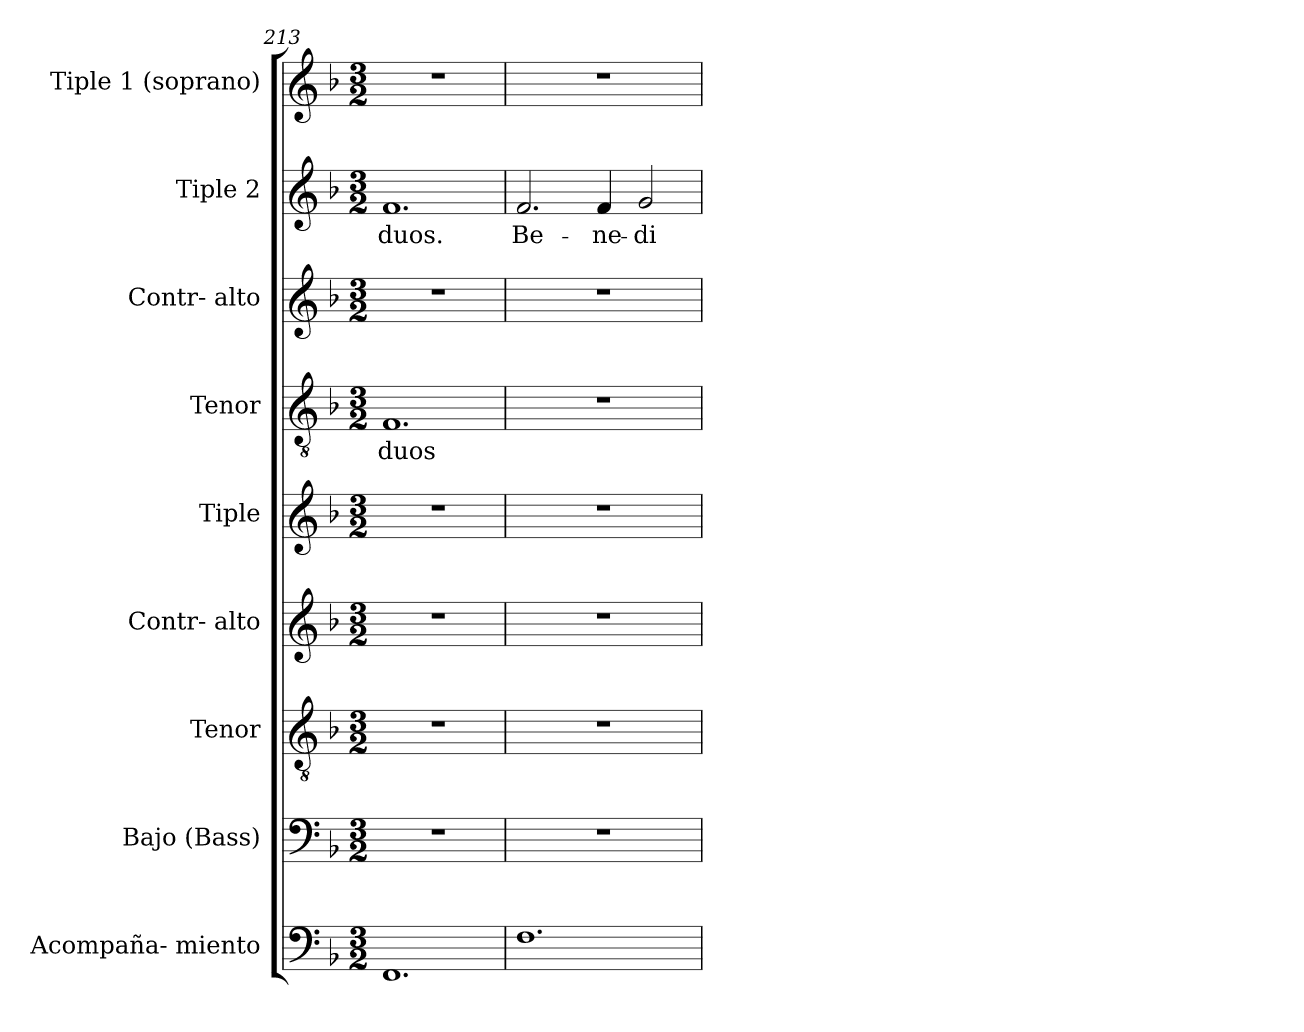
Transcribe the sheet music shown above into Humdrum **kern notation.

**kern	**kern	**kern	**kern	**kern	**kern	**text	**kern	**kern	**text	**kern
*part9	*part8	*part7	*part6	*part5	*part4	*part4	*part3	*part2	*part2	*part1
*staff9	*staff8	*staff7	*staff6	*staff5	*staff4	*staff4	*staff3	*staff2	*staff2	*staff1
*I"Acompaña- miento	*I"Bajo (Bass)	*I"Tenor	*I"Contr- alto	*I"Tiple	*I"Tenor	*	*I"Contr- alto	*I"Tiple 2	*	*I"Tiple 1 (soprano)
*	*I'B.	*I'T.	*I'A.	*	*I'T.	*	*I'A.	*	*	*I'S.
*clefF4	*clefF4	*clefGv2	*clefG2	*clefG2	*clefGv2	*	*clefG2	*clefG2	*	*clefG2
*	*	*ITrd7c12	*	*	*ITrd7c12	*	*	*	*	*
*k[b-]	*k[b-]	*k[b-]	*k[b-]	*k[b-]	*k[b-]	*	*k[b-]	*k[b-]	*	*k[b-]
*F:	*F:	*F:	*F:	*F:	*F:	*	*F:	*F:	*	*F:
*M3/2	*M3/2	*M3/2	*M3/2	*M3/2	*M3/2	*	*M3/2	*M3/2	*	*M3/2
=213	=213	=213	=213	=213	=213	=213	=213	=213	=213	=213
!	!LO:N:vis=1	!LO:N:vis=1	!LO:N:vis=1	!LO:N:vis=1	!	!	!	!	!	!
!	!	!	!	!	!	!LO:LY:b:color=#000000	!LO:N:vis=1	!	!	!
!	!	!	!	!	!	!	!	!	!LO:LY:b:color=#000000	!LO:N:vis=1
1.FFi	1.r	1.r	1.r	1.r	1.FFi	duos	1.r	1.fi	duos.	1.r
=214	=214	=214	=214	=214	=214	=214	=214	=214	=214	=214
!	!LO:N:vis=1	!LO:N:vis=1	!LO:N:vis=1	!LO:N:vis=1	!LO:N:vis=1	!	!LO:N:vis=1	!	!	!
!	!	!	!	!	!	!	!	!	!LO:LY:b:color=#000000	!LO:N:vis=1
1.Fi	1.r	1.r	1.r	1.r	1.r	.	1.r	2.fi/	Be-	1.r
!	!	!	!	!	!	!	!	!	!LO:LY:b:color=#000000	!
.	.	.	.	.	.	.	.	4fi/	-ne-	.
!	!	!	!	!	!	!	!	!	!LO:LY:b:color=#000000	!
.	.	.	.	.	.	.	.	2gi/	-di-	.
=	=	=	=	=	=	=	=	=	=	=
*-	*-	*-	*-	*-	*-	*-	*-	*-	*-	*-
